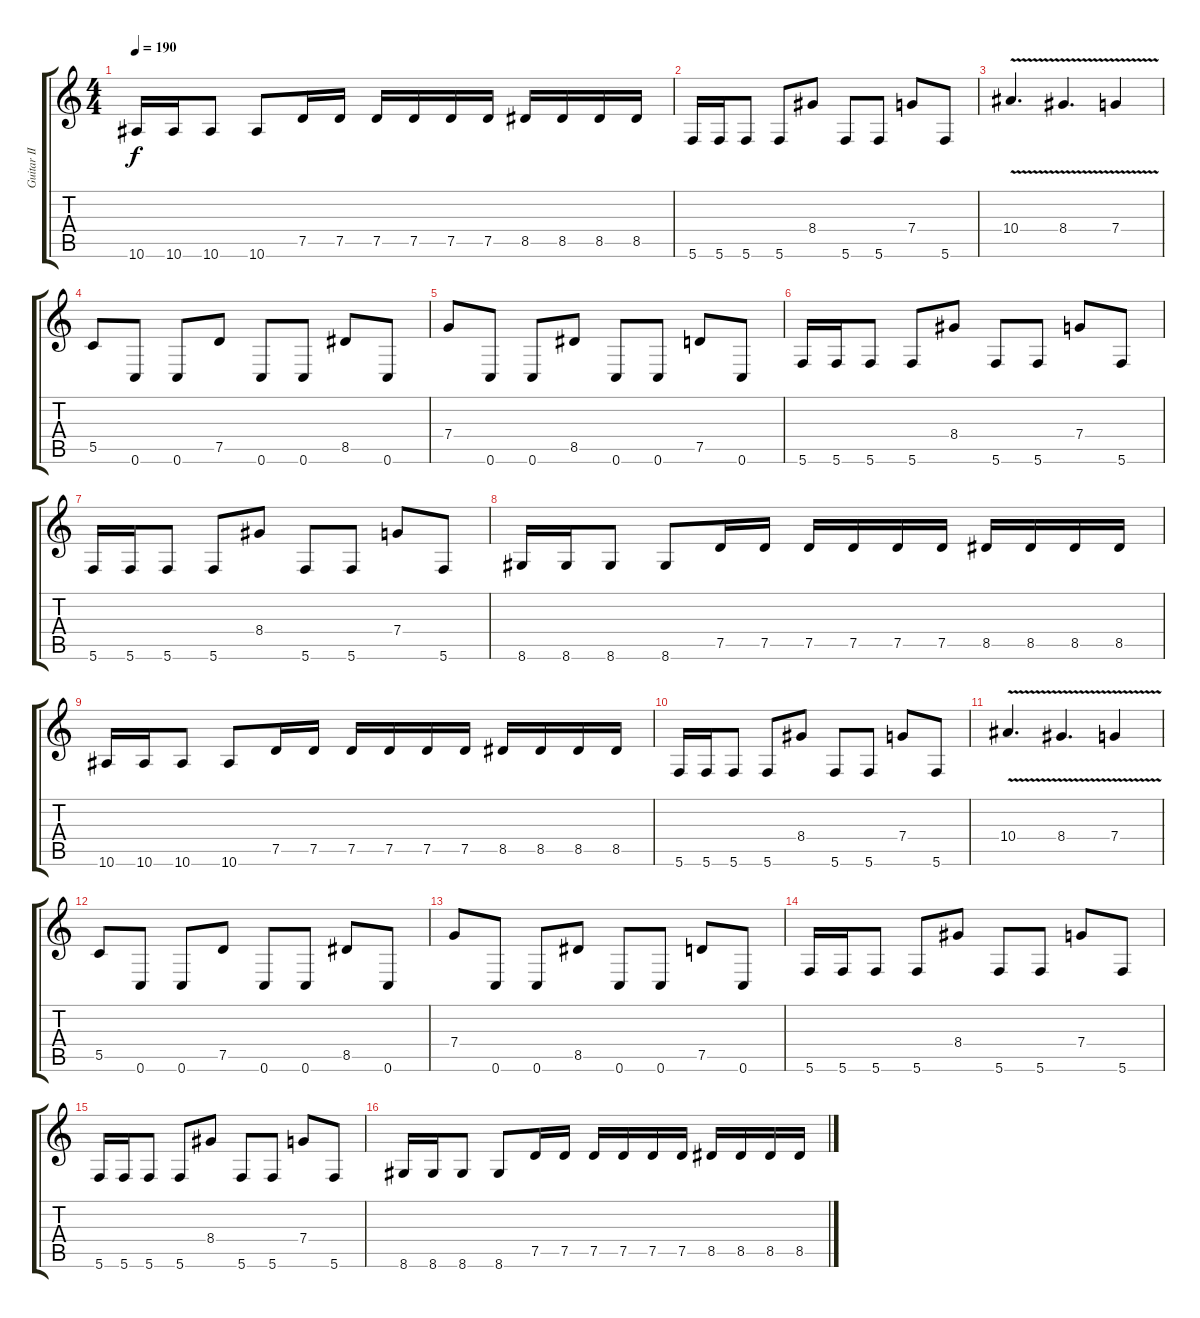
\track ("Guitar II" "Guitar II") {instrument distortionguitar}
\staff {score tabs}
\tuning (D4 A3 F3 C3 G2 C2) {hide}
\ts (4 4)
\tempo 190
\clef g2
\ks c
10.6.16{dy f} 10.6.16 10.6.8 10.6.8 7.5.16 7.5.16 7.5.16 7.5.16 7.5.16 7.5.16 8.5.16 8.5.16 8.5.16 8.5.16 |
5.6.16 5.6.16 5.6.8 5.6.8 8.4.8 5.6.8 5.6.8 7.4.8 5.6.8 |
10.4{v}.4{d} 8.4{v}.4{d} 7.4{v}.4 |
5.5.8 0.6.8 0.6.8 7.5.8 0.6.8 0.6.8 8.5.8 0.6.8 |
7.4.8 0.6.8 0.6.8 8.5.8 0.6.8 0.6.8 7.5.8 0.6.8 |
5.6.16 5.6.16 5.6.8 5.6.8 8.4.8 5.6.8 5.6.8 7.4.8 5.6.8 |
5.6.16 5.6.16 5.6.8 5.6.8 8.4.8 5.6.8 5.6.8 7.4.8 5.6.8 |
8.6.16 8.6.16 8.6.8 8.6.8 7.5.16 7.5.16 7.5.16 7.5.16 7.5.16 7.5.16 8.5.16 8.5.16 8.5.16 8.5.16 |
10.6.16 10.6.16 10.6.8 10.6.8 7.5.16 7.5.16 7.5.16 7.5.16 7.5.16 7.5.16 8.5.16 8.5.16 8.5.16 8.5.16 |
5.6.16 5.6.16 5.6.8 5.6.8 8.4.8 5.6.8 5.6.8 7.4.8 5.6.8 |
10.4{v}.4{d} 8.4{v}.4{d} 7.4{v}.4 |
5.5.8 0.6.8 0.6.8 7.5.8 0.6.8 0.6.8 8.5.8 0.6.8 |
7.4.8 0.6.8 0.6.8 8.5.8 0.6.8 0.6.8 7.5.8 0.6.8 |
5.6.16 5.6.16 5.6.8 5.6.8 8.4.8 5.6.8 5.6.8 7.4.8 5.6.8 |
5.6.16 5.6.16 5.6.8 5.6.8 8.4.8 5.6.8 5.6.8 7.4.8 5.6.8 |
8.6.16 8.6.16 8.6.8 8.6.8 7.5.16 7.5.16 7.5.16 7.5.16 7.5.16 7.5.16 8.5.16 8.5.16 8.5.16 8.5.16
